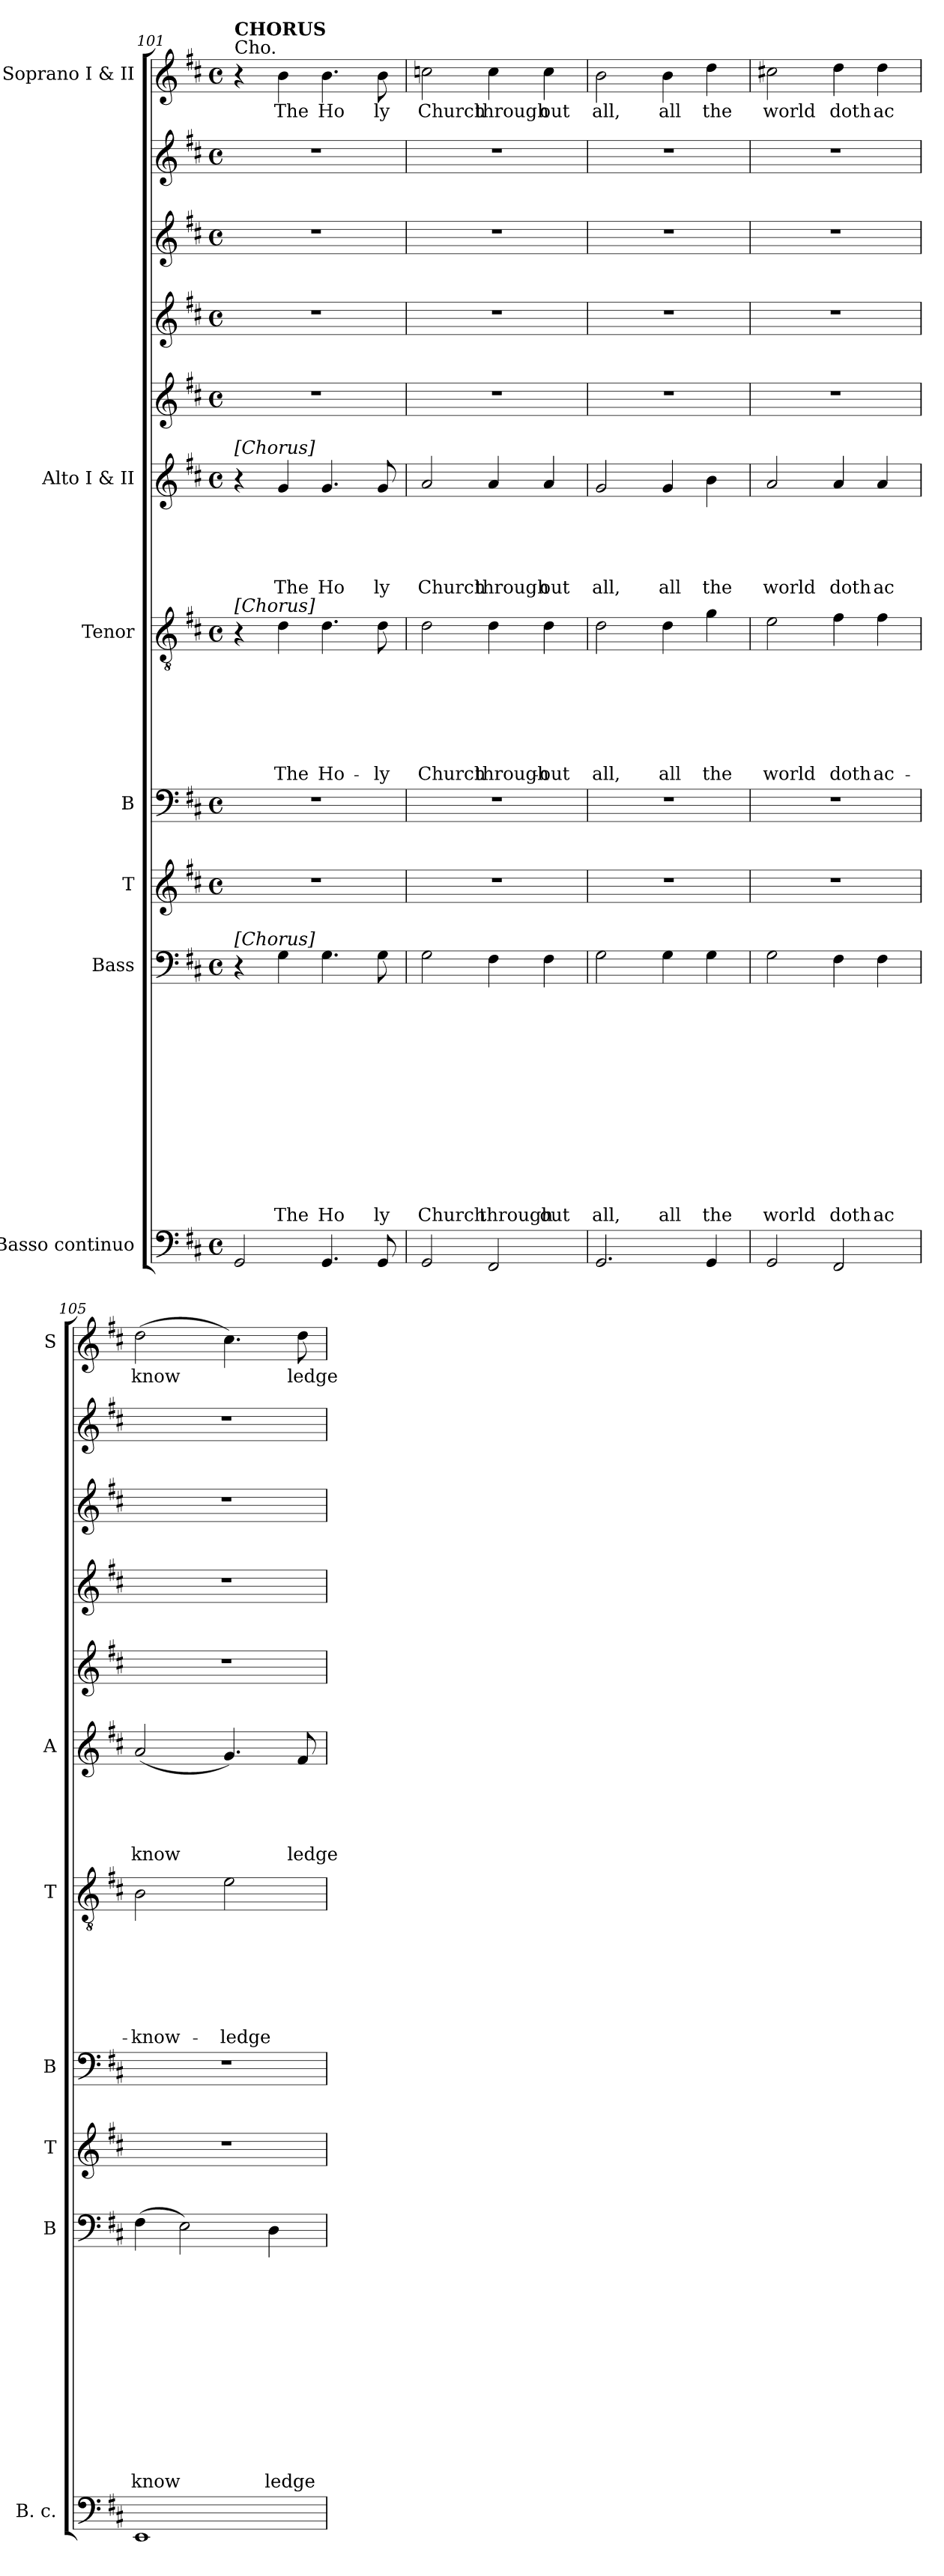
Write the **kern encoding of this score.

**kern	**kern	**text	**text	**text	**text	**text	**text	**text	**text	**text	**text	**text	**text	**text	**kern	**kern	**kern	**text	**text	**text	**text	**text	**text	**text	**kern	**text	**text	**text	**text	**text	**kern	**kern	**kern	**kern	**kern	**text
*part11	*part10	*part10	*part10	*part10	*part10	*part10	*part10	*part10	*part10	*part10	*part10	*part10	*part10	*part10	*part9	*part8	*part7	*part7	*part7	*part7	*part7	*part7	*part7	*part7	*part6	*part6	*part6	*part6	*part6	*part6	*part5	*part4	*part3	*part2	*part1	*part1
*staff11	*staff10	*staff10	*staff10	*staff10	*staff10	*staff10	*staff10	*staff10	*staff10	*staff10	*staff10	*staff10	*staff10	*staff10	*staff9	*staff8	*staff7	*staff7	*staff7	*staff7	*staff7	*staff7	*staff7	*staff7	*staff6	*staff6	*staff6	*staff6	*staff6	*staff6	*staff5	*staff4	*staff3	*staff2	*staff1	*staff1
*I"Basso continuo	*I"Bass	*	*	*	*	*	*	*	*	*	*	*	*	*	*I"T	*I"B	*I"Tenor	*	*	*	*	*	*	*	*I"Alto I & II	*	*	*	*	*	*	*	*	*	*I"Soprano I & II	*
*I'B. c.	*I'B	*	*	*	*	*	*	*	*	*	*	*	*	*	*I'T	*I'B	*I'T	*	*	*	*	*	*	*	*I'A	*	*	*	*	*	*	*	*	*	*I'S	*
!!LO:PB:g=z
*clefF4	*clefF4	*	*	*	*	*	*	*	*	*	*	*	*	*	*clefG2	*clefF4	*clefGv2	*	*	*	*	*	*	*	*clefG2	*	*	*	*	*	*clefG2	*clefG2	*clefG2	*clefG2	*clefG2	*
*ITrd7c12	*	*	*	*	*	*	*	*	*	*	*	*	*	*	*	*	*	*	*	*	*	*	*	*	*	*	*	*	*	*	*	*	*	*	*	*
*k[f#c#]	*k[f#c#]	*	*	*	*	*	*	*	*	*	*	*	*	*	*k[f#c#]	*k[f#c#]	*k[f#c#]	*	*	*	*	*	*	*	*k[f#c#]	*	*	*	*	*	*k[f#c#]	*k[f#c#]	*k[f#c#]	*k[f#c#]	*k[f#c#]	*
*D:	*D:	*	*	*	*	*	*	*	*	*	*	*	*	*	*D:	*D:	*D:	*	*	*	*	*	*	*	*D:	*	*	*	*	*	*D:	*D:	*D:	*D:	*D:	*
*M4/4	*M4/4	*	*	*	*	*	*	*	*	*	*	*	*	*	*M4/4	*M4/4	*M4/4	*	*	*	*	*	*	*	*M4/4	*	*	*	*	*	*M4/4	*M4/4	*M4/4	*M4/4	*M4/4	*
*met(c)	*met(c)	*	*	*	*	*	*	*	*	*	*	*	*	*	*met(c)	*met(c)	*met(c)	*	*	*	*	*	*	*	*met(c)	*	*	*	*	*	*met(c)	*met(c)	*met(c)	*met(c)	*met(c)	*
=101	=101	=101	=101	=101	=101	=101	=101	=101	=101	=101	=101	=101	=101	=101	=101	=101	=101	=101	=101	=101	=101	=101	=101	=101	=101	=101	=101	=101	=101	=101	=101	=101	=101	=101	=101	=101
!	!	!	!	!	!	!	!	!	!	!	!	!	!	!	!	!	!	!	!	!	!	!	!	!	!	!	!	!	!	!	!	!	!	!	!LO:TX:a:t=Cho.	!
!	!	!	!	!	!	!	!	!	!	!	!	!	!	!	!	!	!	!	!	!	!	!	!	!	!	!	!	!	!	!	!	!	!	!	!LO:TX:a:B:t=CHORUS	!
!	!	!	!	!	!	!	!	!	!	!	!	!	!	!	!	!	!	!	!	!	!	!	!	!	!LO:TX:a:t=[Chorus]	!	!	!	!	!	!	!	!	!	!	!
!	!	!	!	!	!	!	!	!	!	!	!	!	!	!	!	!	!LO:TX:a:t=[Chorus]	!	!	!	!	!	!	!	!	!	!	!	!	!	!	!	!	!	!	!
!	!LO:TX:a:t=[Chorus]	!	!	!	!	!	!	!	!	!	!	!	!	!	!	!	!	!	!	!	!	!	!	!	!	!	!	!	!	!	!	!	!	!	!	!
2GGG/	4r	.	.	.	.	.	.	.	.	.	.	.	.	.	1r	1r	4r	.	.	.	.	.	.	.	4r	.	.	.	.	.	1r	1r	1r	1r	4r	.
!	!	!	!	!	!	!	!	!	!	!	!	!	!	!LO:LY:b	!	!	!	!	!	!	!	!	!	!LO:LY:b	!	!	!	!	!	!LO:LY:b	!	!	!	!	!	!LO:LY:b
.	4G\	.	.	.	.	.	.	.	.	.	.	.	.	The	.	.	4d\	.	.	.	.	.	.	The	4g/	.	.	.	.	The	.	.	.	.	4b\	The
!	!	!	!	!	!	!	!	!	!	!	!	!	!	!LO:LY:b	!	!	!	!	!	!	!	!	!	!LO:LY:b	!	!	!	!	!	!LO:LY:b	!	!	!	!	!	!LO:LY:b
4.GGG/	4.G\	.	.	.	.	.	.	.	.	.	.	.	.	Ho	.	.	4.d\	.	.	.	.	.	.	Ho-	4.g/	.	.	.	.	Ho	.	.	.	.	4.b\	Ho
!	!	!	!	!	!	!	!	!	!	!	!	!	!	!LO:LY:b	!	!	!	!	!	!	!	!	!	!LO:LY:b	!	!	!	!	!	!LO:LY:b	!	!	!	!	!	!LO:LY:b
8GGG/	8G\	.	.	.	.	.	.	.	.	.	.	.	.	ly	.	.	8d\	.	.	.	.	.	.	-ly	8g/	.	.	.	.	ly	.	.	.	.	8b\	ly
=102	=102	=102	=102	=102	=102	=102	=102	=102	=102	=102	=102	=102	=102	=102	=102	=102	=102	=102	=102	=102	=102	=102	=102	=102	=102	=102	=102	=102	=102	=102	=102	=102	=102	=102	=102	=102
!	!	!	!	!	!	!	!	!	!	!	!	!	!	!LO:LY:b	!	!	!	!	!	!	!	!	!	!LO:LY:b	!	!	!	!	!	!LO:LY:b	!	!	!	!	!	!LO:LY:b
2GGG/	2G\	.	.	.	.	.	.	.	.	.	.	.	.	Church	1r	1r	2d\	.	.	.	.	.	.	Church	2a/	.	.	.	.	Church	1r	1r	1r	1r	2ccn\	Church
!	!	!	!	!	!	!	!	!	!	!	!	!	!	!LO:LY:b	!	!	!	!	!	!	!	!	!	!LO:LY:b	!	!	!	!	!	!LO:LY:b	!	!	!	!	!	!LO:LY:b
2FFF#/	4F#\	.	.	.	.	.	.	.	.	.	.	.	.	through	.	.	4d\	.	.	.	.	.	.	through-	4a/	.	.	.	.	through	.	.	.	.	4cc\	through
!	!	!	!	!	!	!	!	!	!	!	!	!	!	!LO:LY:b	!	!	!	!	!	!	!	!	!	!LO:LY:b	!	!	!	!	!	!LO:LY:b	!	!	!	!	!	!LO:LY:b
.	4F#\	.	.	.	.	.	.	.	.	.	.	.	.	out	.	.	4d\	.	.	.	.	.	.	-out	4a/	.	.	.	.	out	.	.	.	.	4cc\	out
=103	=103	=103	=103	=103	=103	=103	=103	=103	=103	=103	=103	=103	=103	=103	=103	=103	=103	=103	=103	=103	=103	=103	=103	=103	=103	=103	=103	=103	=103	=103	=103	=103	=103	=103	=103	=103
!	!	!	!	!	!	!	!	!	!	!	!	!	!	!LO:LY:b	!	!	!	!	!	!	!	!	!	!LO:LY:b	!	!	!	!	!	!LO:LY:b	!	!	!	!	!	!LO:LY:b
2.GGG/	2G\	.	.	.	.	.	.	.	.	.	.	.	.	all,	1r	1r	2d\	.	.	.	.	.	.	all,	2g/	.	.	.	.	all,	1r	1r	1r	1r	2b\	all,
!	!	!	!	!	!	!	!	!	!	!	!	!	!	!LO:LY:b	!	!	!	!	!	!	!	!	!	!LO:LY:b	!	!	!	!	!	!LO:LY:b	!	!	!	!	!	!LO:LY:b
.	4G\	.	.	.	.	.	.	.	.	.	.	.	.	all	.	.	4d\	.	.	.	.	.	.	all	4g/	.	.	.	.	all	.	.	.	.	4b\	all
!	!	!	!	!	!	!	!	!	!	!	!	!	!	!LO:LY:b	!	!	!	!	!	!	!	!	!	!LO:LY:b	!	!	!	!	!	!LO:LY:b	!	!	!	!	!	!LO:LY:b
4GGG/	4G\	.	.	.	.	.	.	.	.	.	.	.	.	the	.	.	4g\	.	.	.	.	.	.	the	4b\	.	.	.	.	the	.	.	.	.	4dd\	the
=104	=104	=104	=104	=104	=104	=104	=104	=104	=104	=104	=104	=104	=104	=104	=104	=104	=104	=104	=104	=104	=104	=104	=104	=104	=104	=104	=104	=104	=104	=104	=104	=104	=104	=104	=104	=104
!	!	!	!	!	!	!	!	!	!	!	!	!	!	!LO:LY:b	!	!	!	!	!	!	!	!	!	!LO:LY:b	!	!	!	!	!	!LO:LY:b	!	!	!	!	!	!LO:LY:b
2GGG/	2G\	.	.	.	.	.	.	.	.	.	.	.	.	world	1r	1r	2e\	.	.	.	.	.	.	world	2a/	.	.	.	.	world	1r	1r	1r	1r	2cc#X\	world
!	!	!	!	!	!	!	!	!	!	!	!	!	!	!LO:LY:b	!	!	!	!	!	!	!	!	!	!LO:LY:b	!	!	!	!	!	!LO:LY:b	!	!	!	!	!	!LO:LY:b
2FFF#/	4F#\	.	.	.	.	.	.	.	.	.	.	.	.	doth	.	.	4f#\	.	.	.	.	.	.	doth	4a/	.	.	.	.	doth	.	.	.	.	4dd\	doth
!	!	!	!	!	!	!	!	!	!	!	!	!	!	!LO:LY:b	!	!	!	!	!	!	!	!	!	!LO:LY:b	!	!	!	!	!	!LO:LY:b	!	!	!	!	!	!LO:LY:b
.	4F#\	.	.	.	.	.	.	.	.	.	.	.	.	ac	.	.	4f#\	.	.	.	.	.	.	ac-	4a/	.	.	.	.	ac	.	.	.	.	4dd\	ac
=105	=105	=105	=105	=105	=105	=105	=105	=105	=105	=105	=105	=105	=105	=105	=105	=105	=105	=105	=105	=105	=105	=105	=105	=105	=105	=105	=105	=105	=105	=105	=105	=105	=105	=105	=105	=105
!	!	!	!	!	!	!	!	!	!	!	!	!	!	!LO:LY:b	!	!	!	!	!	!	!	!	!	!LO:LY:b	!	!	!	!	!	!LO:LY:b	!	!	!	!	!	!LO:LY:b
1EEE	(>4F#\	.	.	.	.	.	.	.	.	.	.	.	.	know	1r	1r	2B\	.	.	.	.	.	.	-know-	(<2a/	.	.	.	.	know	1r	1r	1r	1r	(>2dd\	know
.	2E\)	.	.	.	.	.	.	.	.	.	.	.	.	.	.	.	.	.	.	.	.	.	.	.	.	.	.	.	.	.	.	.	.	.	.	.
!	!	!	!	!	!	!	!	!	!	!	!	!	!	!	!	!	!	!	!	!	!	!	!	!LO:LY:b	!	!	!	!	!	!	!	!	!	!	!	!
.	.	.	.	.	.	.	.	.	.	.	.	.	.	.	.	.	2e\	.	.	.	.	.	.	-ledge	4.g/)	.	.	.	.	.	.	.	.	.	4.cc#\)	.
!	!	!	!	!	!	!	!	!	!	!	!	!	!	!LO:LY:b	!	!	!	!	!	!	!	!	!	!	!	!	!	!	!	!	!	!	!	!	!	!
.	4D\	.	.	.	.	.	.	.	.	.	.	.	.	ledge	.	.	.	.	.	.	.	.	.	.	.	.	.	.	.	.	.	.	.	.	.	.
!	!	!	!	!	!	!	!	!	!	!	!	!	!	!	!	!	!	!	!	!	!	!	!	!	!	!	!	!	!	!LO:LY:b	!	!	!	!	!	!LO:LY:b
.	.	.	.	.	.	.	.	.	.	.	.	.	.	.	.	.	.	.	.	.	.	.	.	.	8f#/	.	.	.	.	ledge	.	.	.	.	8dd\	ledge
=	=	=	=	=	=	=	=	=	=	=	=	=	=	=	=	=	=	=	=	=	=	=	=	=	=	=	=	=	=	=	=	=	=	=	=	=
*-	*-	*-	*-	*-	*-	*-	*-	*-	*-	*-	*-	*-	*-	*-	*-	*-	*-	*-	*-	*-	*-	*-	*-	*-	*-	*-	*-	*-	*-	*-	*-	*-	*-	*-	*-	*-
